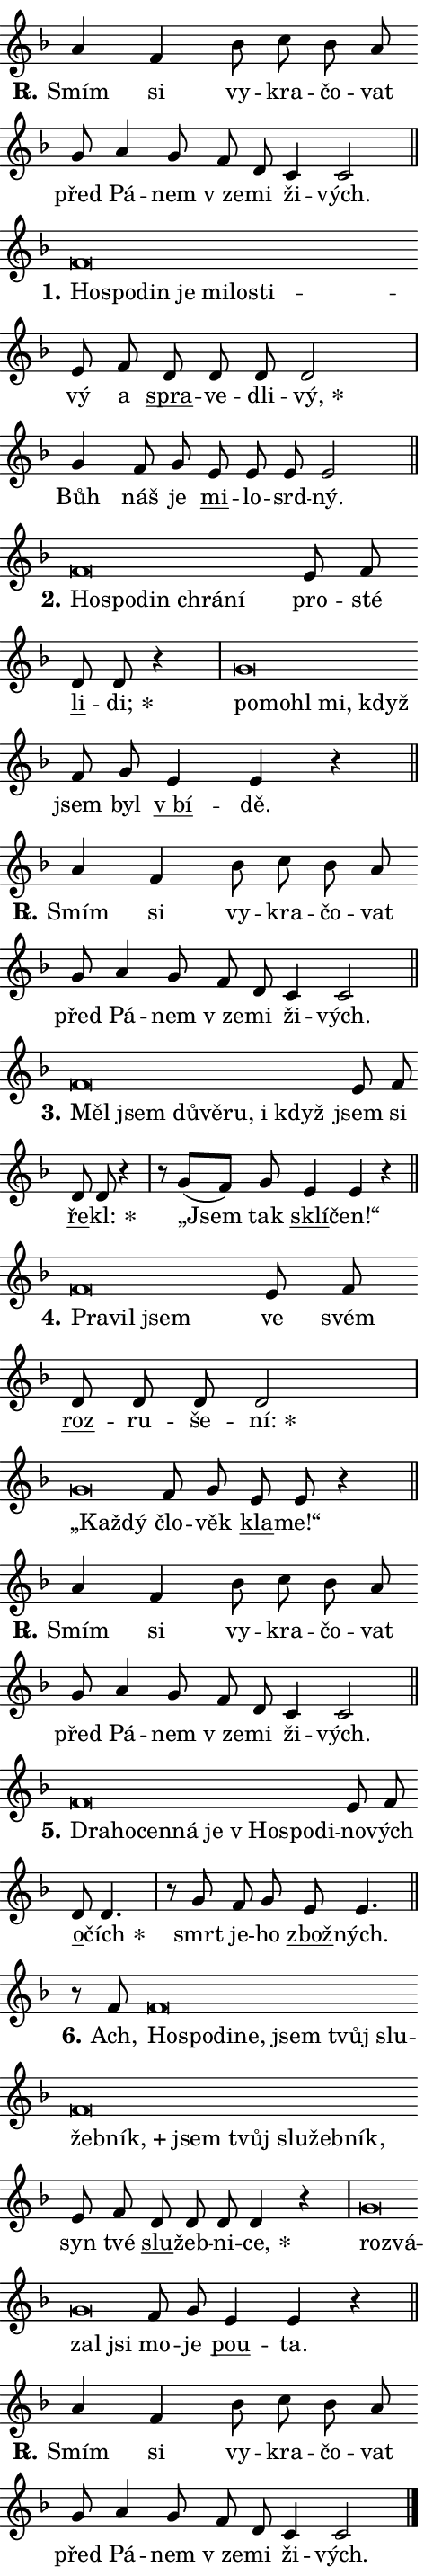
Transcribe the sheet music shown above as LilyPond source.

\version "2.24.0"
\header { tagline = "" }
\paper {
  indent = 0\cm
  top-margin = 0\cm
  right-margin = 0.13\cm % to fit lyric hyphens
  bottom-margin = 0\cm
  left-margin = 0\cm
  paper-width = 8\cm
  page-breaking = #ly:one-page-breaking
  system-system-spacing.basic-distance = #11
  score-system-spacing.basic-distance = #11
  ragged-last = ##f
}


%% Author: Thomas Morley
%% https://lists.gnu.org/archive/html/lilypond-user/2020-05/msg00002.html
#(define (line-position grob)
"Returns position of @var[grob} in current system:
   @code{'start}, if at first time-step
   @code{'end}, if at last time-step
   @code{'middle} otherwise
"
  (let* ((col (ly:item-get-column grob))
         (ln (ly:grob-object col 'left-neighbor))
         (rn (ly:grob-object col 'right-neighbor))
         (col-to-check-left (if (ly:grob? ln) ln col))
         (col-to-check-right (if (ly:grob? rn) rn col))
         (break-dir-left
           (and
             (ly:grob-property col-to-check-left 'non-musical #f)
             (ly:item-break-dir col-to-check-left)))
         (break-dir-right
           (and
             (ly:grob-property col-to-check-right 'non-musical #f)
             (ly:item-break-dir col-to-check-right))))
        (cond ((eqv? 1 break-dir-left) 'start)
              ((eqv? -1 break-dir-right) 'end)
              (else 'middle))))

#(define (tranparent-at-line-position vctor)
  (lambda (grob)
  "Relying on @code{line-position} select the relevant enry from @var{vctor}.
Used to determine transparency,"
    (case (line-position grob)
      ((end) (not (vector-ref vctor 0)))
      ((middle) (not (vector-ref vctor 1)))
      ((start) (not (vector-ref vctor 2))))))

noteHeadBreakVisibility =
#(define-music-function (break-visibility)(vector?)
"Makes @code{NoteHead}s transparent relying on @var{break-visibility}"
#{
  \override NoteHead.transparent =
    #(tranparent-at-line-position break-visibility)
#})

#(define delete-ledgers-for-transparent-note-heads
  (lambda (grob)
    "Reads whether a @code{NoteHead} is transparent.
If so this @code{NoteHead} is removed from @code{'note-heads} from
@var{grob}, which is supposed to be @code{LedgerLineSpanner}.
As a result ledgers are not printed for this @code{NoteHead}"
    (let* ((nhds-array (ly:grob-object grob 'note-heads))
           (nhds-list
             (if (ly:grob-array? nhds-array)
                 (ly:grob-array->list nhds-array)
                 '()))
           ;; Relies on the transparent-property being done before
           ;; Staff.LedgerLineSpanner.after-line-breaking is executed.
           ;; This is fragile ...
           (to-keep
             (remove
               (lambda (nhd)
                 (ly:grob-property nhd 'transparent #f))
               nhds-list)))
      ;; TODO find a better method to iterate over grob-arrays, similiar
      ;; to filter/remove etc for lists
      ;; For now rebuilt from scratch
      (set! (ly:grob-object grob 'note-heads)  '())
      (for-each
        (lambda (nhd)
          (ly:pointer-group-interface::add-grob grob 'note-heads nhd))
        to-keep))))

squashNotes = {
  \override NoteHead.X-extent = #'(-0.2 . 0.2)
  \override NoteHead.Y-extent = #'(-0.75 . 0)
  \override NoteHead.stencil =
    #(lambda (grob)
       (let ((pos (ly:grob-property grob 'staff-position)))
         (begin
           (if (< pos -7) (display "ERROR: Lower brevis then expected\n") (display ""))
           (if (<= pos -6) ly:text-interface::print ly:note-head::print))))
}
unSquashNotes = {
  \revert NoteHead.X-extent
  \revert NoteHead.Y-extent
  \revert NoteHead.stencil
}

hideNotes = \noteHeadBreakVisibility #begin-of-line-visible
unHideNotes = \noteHeadBreakVisibility #all-visible

% work-around for resetting accidentals
% https://lilypond.org/doc/v2.23/Documentation/notation/displaying-rhythms#unmetered-music
cadenzaMeasure = {
  \cadenzaOff
  \partial 1024 s1024
  \cadenzaOn
}

#(define-markup-command (accent layout props text) (markup?)
  "Underline accented syllable"
  (interpret-markup layout props
    #{\markup \override #'(offset . 4.3) \underline { #text }#}))

responsum = \markup \concat {
  "R" \hspace #-1.05 \path #0.1 #'((moveto 0 0.07) (lineto 0.9 0.8)) \hspace #0.05 "."
}

spaceSize = #0.6828661417322834 % exact space size for TeX Gyre Schola

\layout {
  \context {
    \Staff
    \remove "Time_signature_engraver"
    \override LedgerLineSpanner.after-line-breaking = #delete-ledgers-for-transparent-note-heads
  }
  \context {
    \Lyrics {
      \override LyricSpace.minimum-distance = \spaceSize
      \override LyricText.font-name = #"TeX Gyre Schola"
      \override LyricText.font-size = 1
      \override StanzaNumber.font-name = #"TeX Gyre Schola Bold"
      \override StanzaNumber.font-size = 1
    }
  }
  \context {
    \Score 
    \override NoteHead.text =
      #(lambda (grob) 
        (let ((pos (ly:grob-property grob 'staff-position)))
          #{\markup {
            \combine
              \halign #-0.55 \raise #(if (= pos -6) 0 0.5) \override #'(thickness . 2) \draw-line #'(3.2 . 0)
              \musicglyph "noteheads.sM1"
          }#}))
  }
}

% magnetic-lyrics.ily
%
%   written by
%     Jean Abou Samra <jean@abou-samra.fr>
%     Werner Lemberg <wl@gnu.org>
%
%   adapted by
%     Jiri Hon <jiri.hon@gmail.com>
%
% Version 2022-Apr-15

% https://www.mail-archive.com/lilypond-user@gnu.org/msg149350.html

#(define (Left_hyphen_pointer_engraver context)
   "Collect syllable-hyphen-syllable occurrences in lyrics and store
them in properties.  This engraver only looks to the left.  For
example, if the lyrics input is @code{foo -- bar}, it does the
following.

@itemize @bullet
@item
Set the @code{text} property of the @code{LyricHyphen} grob between
@q{foo} and @q{bar} to @code{foo}.

@item
Set the @code{left-hyphen} property of the @code{LyricText} grob with
text @q{foo} to the @code{LyricHyphen} grob between @q{foo} and
@q{bar}.
@end itemize

Use this auxiliary engraver in combination with the
@code{lyric-@/text::@/apply-@/magnetic-@/offset!} hook."
   (let ((hyphen #f)
         (text #f))
     (make-engraver
      (acknowledgers
       ((lyric-syllable-interface engraver grob source-engraver)
        (set! text grob)))
      (end-acknowledgers
       ((lyric-hyphen-interface engraver grob source-engraver)
        ;(when (not (grob::has-interface grob 'lyric-space-interface))
          (set! hyphen grob)));)
      ((stop-translation-timestep engraver)
       (when (and text hyphen)
         (ly:grob-set-object! text 'left-hyphen hyphen))
       (set! text #f)
       (set! hyphen #f)))))

#(define (lyric-text::apply-magnetic-offset! grob)
   "If the space between two syllables is less than the value in
property @code{LyricText@/.details@/.squash-threshold}, move the right
syllable to the left so that it gets concatenated with the left
syllable.

Use this function as a hook for
@code{LyricText@/.after-@/line-@/breaking} if the
@code{Left_@/hyphen_@/pointer_@/engraver} is active."
   (let ((hyphen (ly:grob-object grob 'left-hyphen #f)))
     (when hyphen
       (let ((left-text (ly:spanner-bound hyphen LEFT)))
         (when (grob::has-interface left-text 'lyric-syllable-interface)
           (let* ((common (ly:grob-common-refpoint grob left-text X))
                  (this-x-ext (ly:grob-extent grob common X))
                  (left-x-ext
                   (begin
                     ;; Trigger magnetism for left-text.
                     (ly:grob-property left-text 'after-line-breaking)
                     (ly:grob-extent left-text common X)))
                  ;; `delta` is the gap width between two syllables.
                  (delta (- (interval-start this-x-ext)
                            (interval-end left-x-ext)))
                  (details (ly:grob-property grob 'details))
                  (threshold (assoc-get 'squash-threshold details 0.2)))
             (when (< delta threshold)
               (let* (;; We have to manipulate the input text so that
                      ;; ligatures crossing syllable boundaries are not
                      ;; disabled.  For languages based on the Latin
                      ;; script this is essentially a beautification.
                      ;; However, for non-Western scripts it can be a
                      ;; necessity.
                      (lt (ly:grob-property left-text 'text))
                      (rt (ly:grob-property grob 'text))
                      (is-space (grob::has-interface hyphen 'lyric-space-interface))
                      (space (if is-space " " ""))
                      (extra-delta (if is-space spaceSize 0))
                      ;; Append new syllable.
                      (ltrt-space (if (and (string? lt) (string? rt))
                                (string-append lt space rt)
                                (make-concat-markup (list lt space rt))))
                      ;; Right-align `ltrt` to the right side.
                      (ltrt-space-markup (grob-interpret-markup
                               grob
                               (make-translate-markup
                                (cons (interval-length this-x-ext) 0)
                                (make-right-align-markup ltrt-space)))))
                 (begin
                   ;; Don't print `left-text`.
                   (ly:grob-set-property! left-text 'stencil #f)
                   ;; Set text and stencil (which holds all collected
                   ;; syllables so far) and shift it to the left.
                   (ly:grob-set-property! grob 'text ltrt-space)
                   (ly:grob-set-property! grob 'stencil ltrt-space-markup)
                   (ly:grob-translate-axis! grob (- (- delta extra-delta)) X))))))))))


#(define (lyric-hyphen::displace-bounds-first grob)
   ;; Make very sure this callback isn't triggered too early.
   (let ((left (ly:spanner-bound grob LEFT))
         (right (ly:spanner-bound grob RIGHT)))
     (ly:grob-property left 'after-line-breaking)
     (ly:grob-property right 'after-line-breaking)
     (ly:lyric-hyphen::print grob)))

squashThreshold = #0.4

\layout {
  \context {
    \Lyrics
    \consists #Left_hyphen_pointer_engraver
    \override LyricText.after-line-breaking =
      #lyric-text::apply-magnetic-offset!
    \override LyricHyphen.stencil = #lyric-hyphen::displace-bounds-first
    \override LyricText.details.squash-threshold = \squashThreshold
    \override LyricHyphen.minimum-distance = 0
    \override LyricHyphen.minimum-length = \squashThreshold
  }
}

squashText = \override LyricText.details.squash-threshold = 9999
unSquashText = \override LyricText.details.squash-threshold = \squashThreshold

leftText = \override LyricText.self-alignment-X = #LEFT
unLeftText = \revert LyricText.self-alignment-X

starOffset = #(lambda (grob) 
                (let ((x_offset (ly:self-alignment-interface::aligned-on-x-parent grob)))
                  (if (= x_offset 0) 0 (+ x_offset 1.2))))

star = #(define-music-function (syllable)(string?)
"Append star separator at the end of a syllable"
#{
  \once \override LyricText.X-offset = #starOffset
  \lyricmode { \markup {
    #syllable
    \override #'((font-name . "TeX Gyre Schola Bold")) \hspace #0.2 \lower #0.65 \larger "*"
  } }
#})

starAccent = #(define-music-function (syllable)(string?)
"Append star separator at the end of a syllable and make accent"
#{
  \once \override LyricText.X-offset = #starOffset
  \lyricmode { \markup {
    \accent #syllable
    \override #'((font-name . "TeX Gyre Schola Bold")) \hspace #0.2 \lower #0.65 \larger "*"
  } }
#})

breath = #(define-music-function (syllable)(string?)
"Append breathing indicator at the end of a syllable"
#{
  \lyricmode { \markup { #syllable "+" } }
#})

optionalBreath = #(define-music-function (syllable)(string?)
"Append optional breathing indicator at the end of a syllable"
#{
  \lyricmode { \markup { #syllable "(+)" } }
#})


\score {
    <<
        \new Voice = "melody" { \cadenzaOn \key f \major \relative { a'4 f \bar "" bes8 c bes a \bar "" g a4 g8 \bar "" f d \bar "" c4 c2 \cadenzaMeasure \bar "||" \break } }
        \new Lyrics \lyricsto "melody" { \lyricmode { \set stanza = \responsum
Smím si vy -- kra -- čo -- vat před Pá -- nem "v ze" -- mi ži -- vých. } }
    >>
    \layout {}
}

\score {
    <<
        \new Voice = "melody" { \cadenzaOn \key f \major \relative { \squashNotes f'\breve*1/16 \hideNotes \breve*1/16 \bar "" \breve*1/16 \bar "" \breve*1/16 \bar "" \breve*1/16 \bar "" \breve*1/16 \breve*1/16 \bar "" \unHideNotes \unSquashNotes e8 f \bar "" d d d d2 \cadenzaMeasure \bar "|" g4 f8 g \bar "" e e e e2 \cadenzaMeasure \bar "||" \break } }
        \new Lyrics \lyricsto "melody" { \lyricmode { \set stanza = "1."
\leftText Ho -- \squashText spo -- din je mi -- lo -- sti -- \unLeftText \unSquashText vý a \markup \accent spra -- ve -- dli -- \star vý, Bůh náš je \markup \accent mi -- lo -- srd -- ný. } }
    >>
    \layout {}
}

\score {
    <<
        \new Voice = "melody" { \cadenzaOn \key f \major \relative { \squashNotes f'\breve*1/16 \hideNotes \breve*1/16 \bar "" \breve*1/16 \bar "" \breve*1/16 \breve*1/16 \bar "" \unHideNotes \unSquashNotes e8 f \bar "" d8 d r4 \cadenzaMeasure \bar "|" \squashNotes g\breve*1/16 \hideNotes \breve*1/16 \bar "" \breve*1/16 \bar "" \breve*1/16 \breve*1/16 \bar "" \unHideNotes \unSquashNotes f8 g \bar "" e4 e r \cadenzaMeasure \bar "||" \break } }
        \new Lyrics \lyricsto "melody" { \lyricmode { \set stanza = "2."
\leftText Ho -- \squashText spo -- din chrá -- ní \unLeftText \unSquashText pro -- sté \markup \accent li -- \star di; \leftText po -- \squashText mo -- hl mi, když \unLeftText \unSquashText jsem byl \markup \accent "v bí" -- dě. } }
    >>
    \layout {}
}

\score {
    <<
        \new Voice = "melody" { \cadenzaOn \key f \major \relative { a'4 f \bar "" bes8 c bes a \bar "" g a4 g8 \bar "" f d \bar "" c4 c2 \cadenzaMeasure \bar "||" \break } }
        \new Lyrics \lyricsto "melody" { \lyricmode { \set stanza = \responsum
Smím si vy -- kra -- čo -- vat před Pá -- nem "v ze" -- mi ži -- vých. } }
    >>
    \layout {}
}

\score {
    <<
        \new Voice = "melody" { \cadenzaOn \key f \major \relative { \squashNotes f'\breve*1/16 \hideNotes \breve*1/16 \bar "" \breve*1/16 \bar "" \breve*1/16 \bar "" \breve*1/16 \bar "" \breve*1/16 \breve*1/16 \bar "" \unHideNotes \unSquashNotes e8 f \bar "" d8 d r4 \cadenzaMeasure \bar "|" r8 g8[( f8)] g \bar "" e4 e r \cadenzaMeasure \bar "||" \break } }
        \new Lyrics \lyricsto "melody" { \lyricmode { \set stanza = "3."
\leftText Měl \squashText jsem dů -- vě -- ru, i když \unLeftText \unSquashText jsem si \markup \accent ře -- \star kl: „Jsem tak \markup \accent sklí -- čen!“ } }
    >>
    \layout {}
}

\score {
    <<
        \new Voice = "melody" { \cadenzaOn \key f \major \relative { \squashNotes f'\breve*1/16 \hideNotes \breve*1/16 \breve*1/16 \bar "" \unHideNotes \unSquashNotes e8 f \bar "" d d d d2 \cadenzaMeasure \bar "|" \squashNotes g\breve*1/16 \hideNotes \breve*1/16 \bar "" \unHideNotes \unSquashNotes f8 g \bar "" e8 e r4 \cadenzaMeasure \bar "||" \break } }
        \new Lyrics \lyricsto "melody" { \lyricmode { \set stanza = "4."
\leftText Pra -- \squashText vil jsem \unLeftText \unSquashText ve svém \markup \accent roz -- ru -- še -- \star ní: \leftText „Kaž -- \squashText dý \unLeftText \unSquashText člo -- věk \markup \accent kla -- me!“ } }
    >>
    \layout {}
}

\score {
    <<
        \new Voice = "melody" { \cadenzaOn \key f \major \relative { a'4 f \bar "" bes8 c bes a \bar "" g a4 g8 \bar "" f d \bar "" c4 c2 \cadenzaMeasure \bar "||" \break } }
        \new Lyrics \lyricsto "melody" { \lyricmode { \set stanza = \responsum
Smím si vy -- kra -- čo -- vat před Pá -- nem "v ze" -- mi ži -- vých. } }
    >>
    \layout {}
}

\score {
    <<
        \new Voice = "melody" { \cadenzaOn \key f \major \relative { \squashNotes f'\breve*1/16 \hideNotes \breve*1/16 \bar "" \breve*1/16 \bar "" \breve*1/16 \bar "" \breve*1/16 \bar "" \breve*1/16 \bar "" \breve*1/16 \breve*1/16 \bar "" \unHideNotes \unSquashNotes e8 f \bar "" d8 d4. \cadenzaMeasure \bar "|" r8 g8 f8 g \bar "" e e4. \cadenzaMeasure \bar "||" \break } }
        \new Lyrics \lyricsto "melody" { \lyricmode { \set stanza = "5."
\leftText Dra -- \squashText ho -- cen -- ná je "v Ho" -- spo -- di -- \unLeftText \unSquashText no -- vých \markup \accent o -- \star čích smrt je -- ho \markup \accent zbož -- ných. } }
    >>
    \layout {}
}

\score {
    <<
        \new Voice = "melody" { \cadenzaOn \key f \major \relative { r8 f'8 \squashNotes f\breve*1/16 \hideNotes \breve*1/16 \bar "" \breve*1/16 \bar "" \breve*1/16 \bar "" \breve*1/16 \bar "" \breve*1/16 \bar "" \breve*1/16 \bar "" \breve*1/16 \bar "" \breve*1/16 \bar "" \breve*1/16 \bar "" \breve*1/16 \bar "" \breve*1/16 \bar "" \breve*1/16 \breve*1/16 \bar "" \unHideNotes \unSquashNotes e8 f \bar "" d d d d4 r \cadenzaMeasure \bar "|" \squashNotes g\breve*1/16 \hideNotes \breve*1/16 \bar "" \breve*1/16 \breve*1/16 \bar "" \unHideNotes \unSquashNotes f8 g \bar "" e4 e r \cadenzaMeasure \bar "||" \break } }
        \new Lyrics \lyricsto "melody" { \lyricmode { \set stanza = "6."
Ach, \leftText Ho -- \squashText spo -- di -- ne, jsem tvůj slu -- žeb -- \breath "ník," jsem tvůj slu -- žeb -- ník, \unLeftText \unSquashText syn tvé \markup \accent slu -- žeb -- ni -- \star ce, \leftText roz -- \squashText vá -- zal jsi \unLeftText \unSquashText mo -- je \markup \accent pou -- ta. } }
    >>
    \layout {}
}

\score {
    <<
        \new Voice = "melody" { \cadenzaOn \key f \major \relative { a'4 f \bar "" bes8 c bes a \bar "" g a4 g8 \bar "" f d \bar "" c4 c2 \cadenzaMeasure \bar "||" \break } \bar "|." }
        \new Lyrics \lyricsto "melody" { \lyricmode { \set stanza = \responsum
Smím si vy -- kra -- čo -- vat před Pá -- nem "v ze" -- mi ži -- vých. } }
    >>
    \layout {}
}
